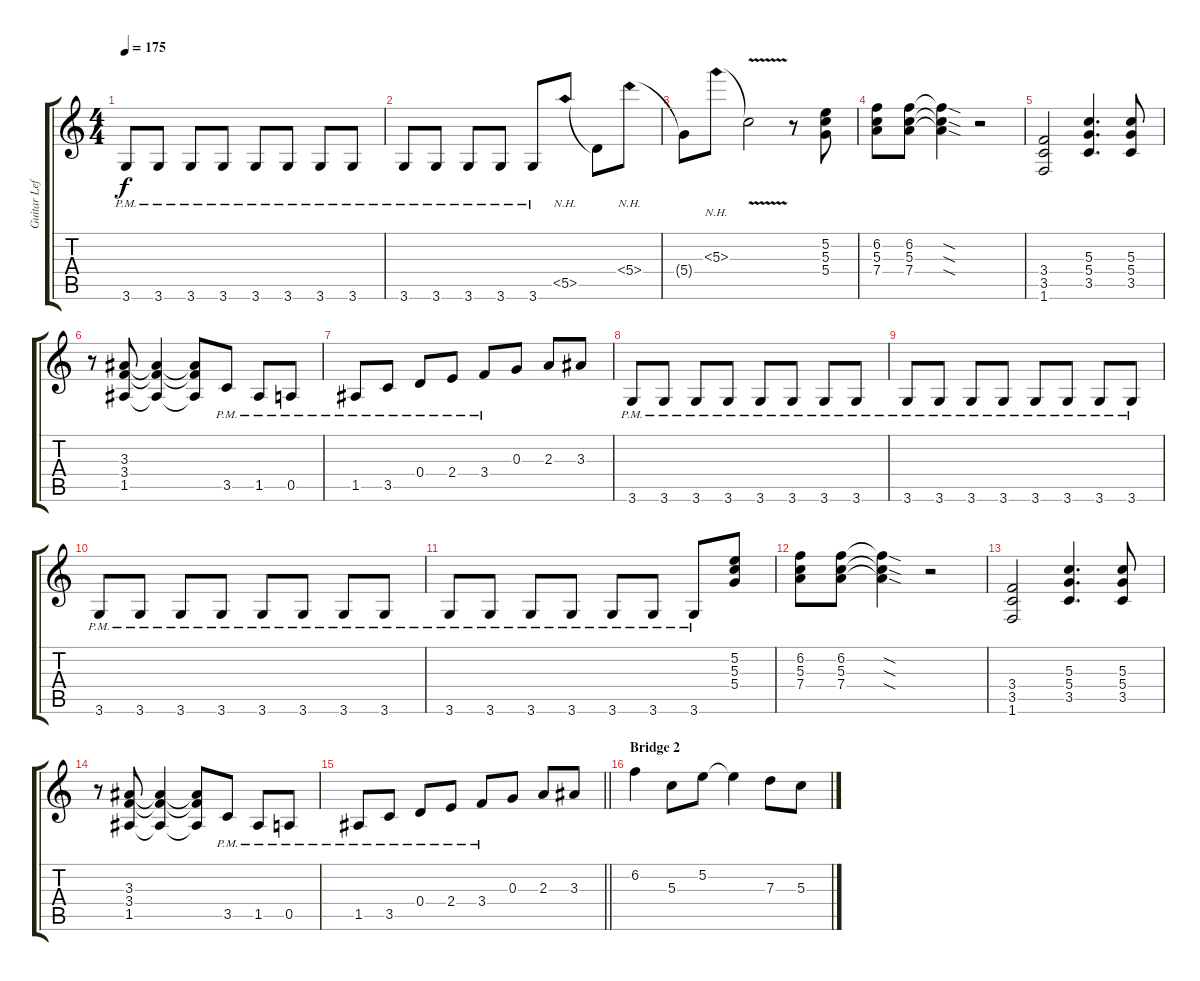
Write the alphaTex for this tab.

\track ("Guitar Left" "Guitar Lef") {instrument overdrivenguitar}
\staff {score tabs}
\tuning (E4 B3 G3 D3 A2 E2) {hide}
\ts (4 4)
\tempo 175
\clef g2
\ks c
3.6{pm}.8{dy f} 3.6{pm}.8 3.6{pm}.8 3.6{pm}.8 3.6{pm}.8 3.6{pm}.8 3.6{pm}.8 3.6{pm}.8 |
3.6{pm}.8 3.6{pm}.8 3.6{pm}.8 3.6{pm}.8 3.6{pm}.8 5.5{nh}.8 5.5{t}.8 5.4{nh}.8 |
5.4{t}.8 5.3{nh}.8 5.3{v t}.2 r.8 (5.2 5.3 5.4).8 |
(6.2 5.3 7.4).8 (6.2 5.3 7.4).8 (6.2{sod t} 5.3{sod t} 7.4{sod t}).4 r.2 |
(3.4 3.5 1.6).2 (5.3 5.4 3.5).4{d} (5.3 5.4 3.5).8 |
r.8 (3.3 3.4 1.5).8 (3.3{t} 3.4{t} 1.5{t}).4 (3.3{t} 3.4{t} 1.5{t}).8 3.5{pm}.8 1.5{pm}.8 0.5{pm}.8 |
1.5{pm}.8 3.5{pm}.8 0.4{pm}.8 2.4{pm}.8 3.4{pm}.8 0.3.8 2.3.8 3.3.8 |
3.6{pm}.8 3.6{pm}.8 3.6{pm}.8 3.6{pm}.8 3.6{pm}.8 3.6{pm}.8 3.6{pm}.8 3.6{pm}.8 |
3.6{pm}.8 3.6{pm}.8 3.6{pm}.8 3.6{pm}.8 3.6{pm}.8 3.6{pm}.8 3.6{pm}.8 3.6{pm}.8 |
3.6{pm}.8 3.6{pm}.8 3.6{pm}.8 3.6{pm}.8 3.6{pm}.8 3.6{pm}.8 3.6{pm}.8 3.6{pm}.8 |
3.6{pm}.8 3.6{pm}.8 3.6{pm}.8 3.6{pm}.8 3.6{pm}.8 3.6{pm}.8 3.6{pm}.8 (5.2 5.3 5.4).8 |
(6.2 5.3 7.4).8 (6.2 5.3 7.4).8 (6.2{sod t} 5.3{sod t} 7.4{sod t}).4 r.2 |
(3.4 3.5 1.6).2 (5.3 5.4 3.5).4{d} (5.3 5.4 3.5).8 |
r.8 (3.3 3.4 1.5).8 (3.3{t} 3.4{t} 1.5{t}).4 (3.3{t} 3.4{t} 1.5{t}).8 3.5{pm}.8 1.5{pm}.8 0.5{pm}.8 |
\barLineRight lightlight
1.5{pm}.8 3.5{pm}.8 0.4{pm}.8 2.4{pm}.8 3.4{pm}.8 0.3.8 2.3.8 3.3.8 |
\section ("" "Bridge 2")
6.2.4 5.3.8 5.2.8 5.2{t}.4 7.3.8 5.3.8
